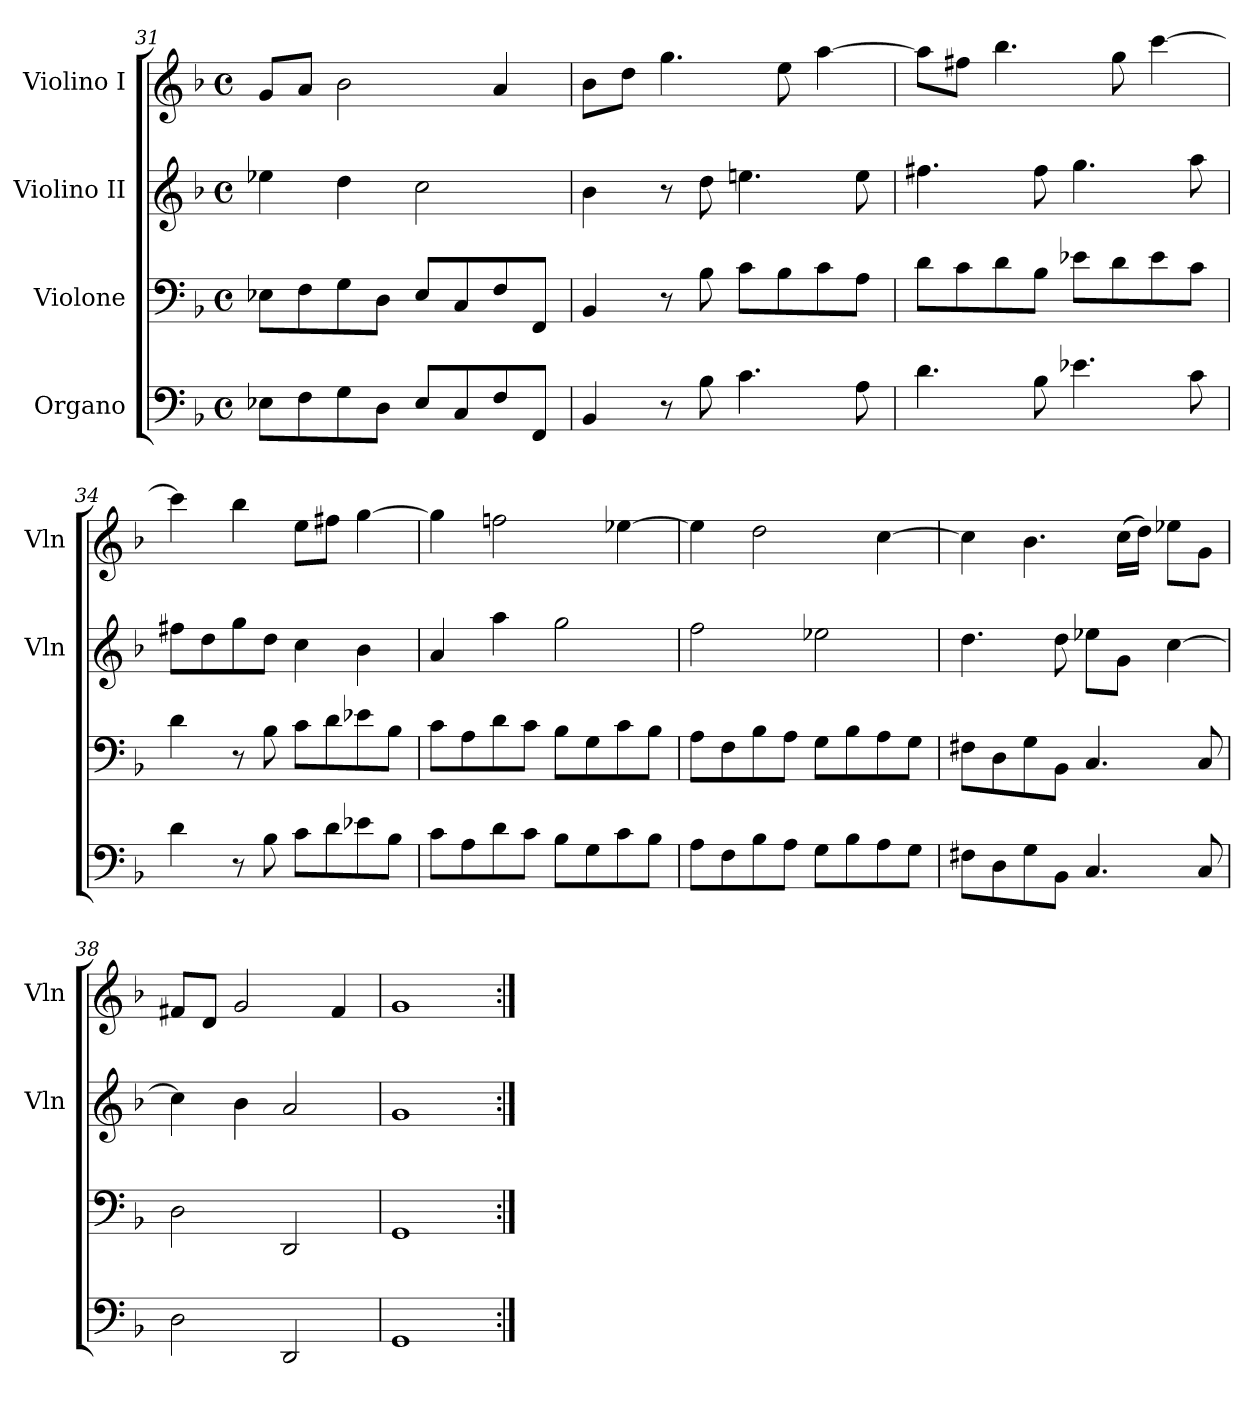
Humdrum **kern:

**kern	**kern	**kern	**kern
*part4	*part3	*part2	*part1
*staff4	*staff3	*staff2	*staff1
*I"Organo	*I"Violone	*I"Violino II	*I"Violino I
*	*	*I'Vln	*I'Vln
*clefF4	*clefF4	*clefG2	*clefG2
*k[b-]	*k[b-]	*k[b-]	*k[b-]
*d:	*d:	*d:	*d:
*M4/4	*M4/4	*M4/4	*M4/4
*met(c)	*met(c)	*met(c)	*met(c)
=31	=31	=31	=31
8E-XL	8E-XL	4ee-X	8gL
8F	8F	.	8aJ
8G	8G	4dd	2b-
8DJ	8DJ	.	.
8E-L	8E-L	2cc	.
8C	8C	.	.
8F	8F	.	4a
8FFJ	8FFJ	.	.
=32	=32	=32	=32
4BB-	4BB-	4b-	8b-L
.	.	.	8ddJ
8r	8r	8r	4.gg
8B-	8B-	8dd	.
4.c	8cL	4.een	.
.	8B-	.	8ee
.	8c	.	[4aa
8A	8AJ	8ee	.
=33	=33	=33	=33
4.d	8dL	4.ff#X	8aaL]
.	8c	.	8ff#XJ
.	8d	.	4.bb-
8B-	8B-J	8ff#	.
4.e-X	8e-XL	4.gg	.
.	8d	.	8gg
.	8e-	.	[4ccc
8c	8cJ	8aa	.
=34	=34	=34	=34
4d	4d	8ff#XL	4ccc]
.	.	8dd	.
8r	8r	8gg	4bb-
8B-	8B-	8ddJ	.
8cL	8cL	4cc	8eeL
8d	8d	.	8ff#XJ
8e-X	8e-X	4b-	[4gg
8B-J	8B-J	.	.
=35	=35	=35	=35
8cL	8cL	4a	4gg]
8A	8A	.	.
8d	8d	4aa	2ffn
8cJ	8cJ	.	.
8B-L	8B-L	2gg	.
8G	8G	.	.
8c	8c	.	[4ee-X
8B-J	8B-J	.	.
=36	=36	=36	=36
8AL	8AL	2ff	4ee-]
8F	8F	.	.
8B-	8B-	.	2dd
8AJ	8AJ	.	.
8GL	8GL	2ee-X	.
8B-	8B-	.	.
8A	8A	.	[4cc
8GJ	8GJ	.	.
=37	=37	=37	=37
8F#XL	8F#XL	4.dd	4cc]
8D	8D	.	.
8G	8G	.	4.b-
8BB-J	8BB-J	8dd	.
4.C	4.C	8ee-XL	.
.	.	8gJ	(16ccLL
.	.	.	16ddJJ)
.	.	[4cc	8ee-XL
8C	8C	.	8gJ
=38	=38	=38	=38
2D	2D	4cc]	8f#XL
.	.	.	8dJ
.	.	4b-	2g
2DD	2DD	2a	.
.	.	.	4f#
=39	=39	=39	=39
1GG	1GG	1g	1g
=:|!	=:|!	=:|!	=:|!
*-	*-	*-	*-
